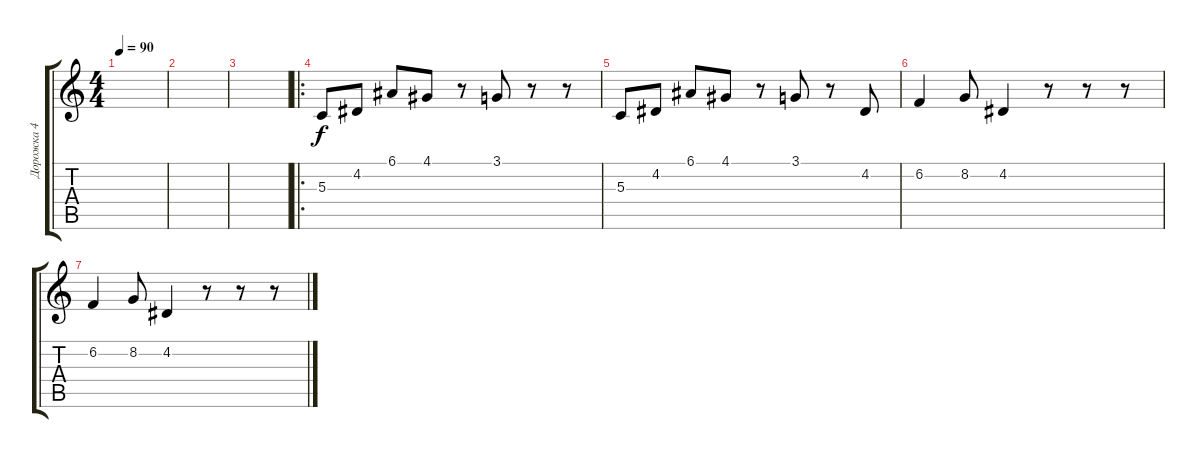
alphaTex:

\track ("Дорожка 4" "Дорожка 4") {instrument piccolo}
\staff {score tabs}
\tuning (E4 B3 G3 D3 A2 E2) {hide}
\ts (4 4)
\tempo 90
\clef g2
\ks c
|
|
|
\ro
5.3.8 4.2.8 6.1.8 4.1.8 r.8 3.1.8 r.8 r.8 |
5.3.8 4.2.8 6.1.8 4.1.8 r.8 3.1.8 r.8 4.2.8 |
6.2.4 8.2.8 4.2.4 r.8 r.8 r.8 |
6.2.4 8.2.8 4.2.4 r.8 r.8 r.8
